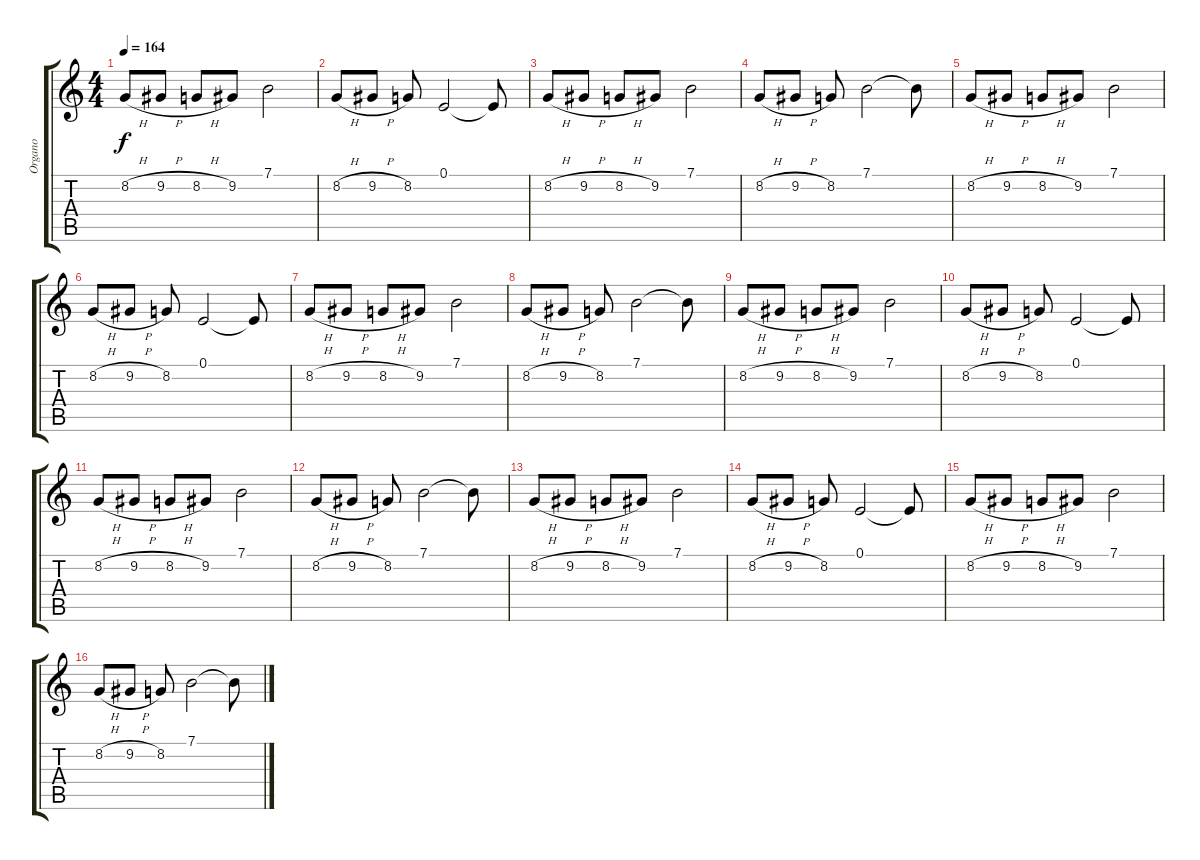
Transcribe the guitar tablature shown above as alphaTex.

\track ("Organo" "Organo") {instrument lead1square}
\staff {score tabs}
\tuning (E4 B3 G3 D3 A2 E2) {hide}
\ts (4 4)
\tempo 164
\clef g2
\ks c
8.2{h}.8{dy f} 9.2{h}.8 8.2{h}.8 9.2.8 7.1.2 |
8.2{h}.8 9.2{h}.8 8.2.8 0.1.2 0.1{t}.8 |
8.2{h}.8 9.2{h}.8 8.2{h}.8 9.2.8 7.1.2 |
8.2{h}.8 9.2{h}.8 8.2.8 7.1.2 7.1{t}.8 |
8.2{h}.8 9.2{h}.8 8.2{h}.8 9.2.8 7.1.2 |
8.2{h}.8 9.2{h}.8 8.2.8 0.1.2 0.1{t}.8 |
8.2{h}.8 9.2{h}.8 8.2{h}.8 9.2.8 7.1.2 |
8.2{h}.8 9.2{h}.8 8.2.8 7.1.2 7.1{t}.8 |
8.2{h}.8 9.2{h}.8 8.2{h}.8 9.2.8 7.1.2 |
8.2{h}.8 9.2{h}.8 8.2.8 0.1.2 0.1{t}.8 |
8.2{h}.8 9.2{h}.8 8.2{h}.8 9.2.8 7.1.2 |
8.2{h}.8 9.2{h}.8 8.2.8 7.1.2 7.1{t}.8 |
8.2{h}.8 9.2{h}.8 8.2{h}.8 9.2.8 7.1.2 |
8.2{h}.8 9.2{h}.8 8.2.8 0.1.2 0.1{t}.8 |
8.2{h}.8 9.2{h}.8 8.2{h}.8 9.2.8 7.1.2 |
8.2{h}.8 9.2{h}.8 8.2.8 7.1.2 7.1{t}.8
